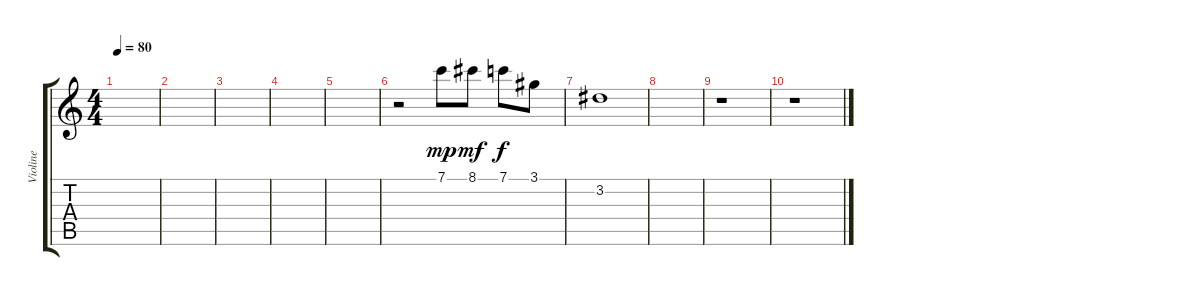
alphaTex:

\track ("Violine" "Violine") {instrument viola}
\staff {score tabs}
\tuning (F5 C5 Ab4 Eb4 Bb3 F3) {hide}
\ts (4 4)
\tempo 80
\clef g2
\ks c
|
|
|
|
|
r.2{volume 16} 7.1.8{dy mp} 8.1.8{dy mf} 7.1.8{dy f} 3.1.8 |
3.2.1 |
|
r.1 |
r.1
